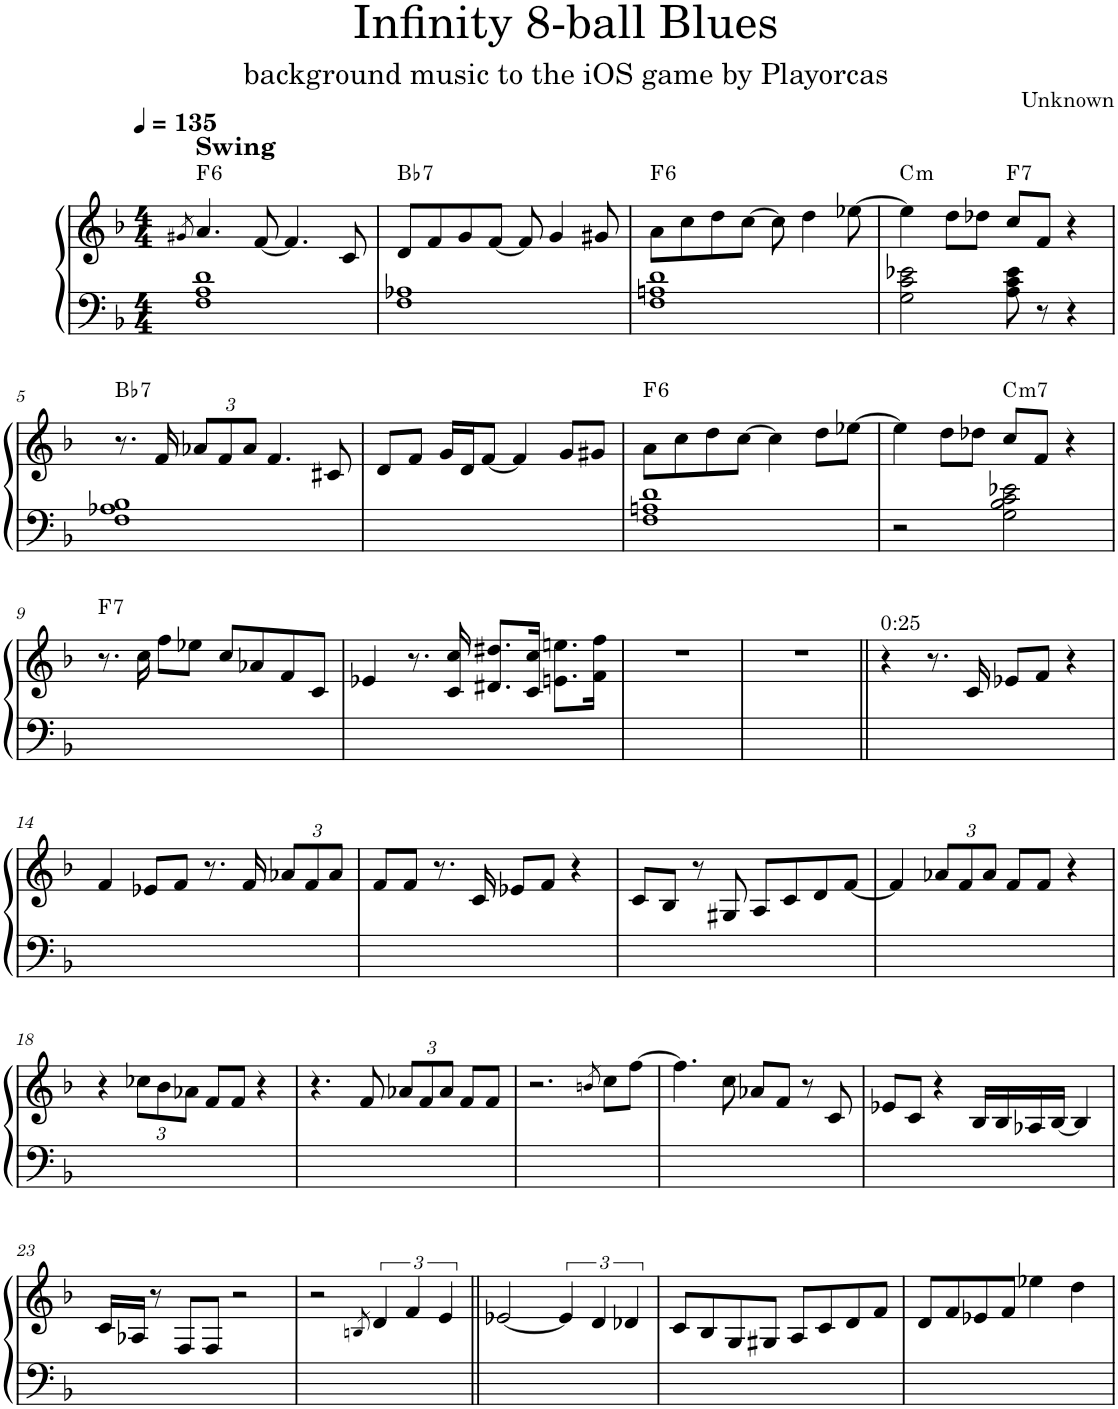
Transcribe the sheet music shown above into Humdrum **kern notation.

**kern	**kern	**harte
*part1	*part1	*part1
*staff2	*staff1	*
*I"Piano	*	*
*I'Pno.	*	*
*clefF4	*clefG2	*
*k[b-]	*k[b-]	*
*M4/4	*M4/4	*
*MM135	*MM135	*
=1	=1	=1
.	8qg#X/	.
!	!LO:TX:a:B:t=Swing	!LO:H:kt=6
1F 1A 1d	4.a/	F:maj6
.	[8f/	.
.	4.f/]	.
.	8c/	.
=2	=2	=2
!	!	!LO:H:kt=7
1F 1A-X	8d/L	Bb:7
.	8f/	.
.	8g/	.
.	[8f/J	.
.	8f/]	.
.	4g/	.
.	8g#X/	.
=3	=3	=3
!	!	!LO:H:kt=6
1F 1An 1d	8a\L	F:maj6
.	8cc\	.
.	8dd\	.
.	[8cc\J	.
.	8cc\]	.
.	4dd\	.
.	[8ee-X\	.
=4	=4	=4
!	!	!LO:H:kt=m
2G\ 2c\ 2e-X\	4ee-\]	C:min
.	8dd\L	.
.	8dd-X\J	.
!	!	!LO:H:kt=7
8A\ 8c\ 8e-\	8cc/L	F:7
8r	8f/J	.
4r	4r	.
!!LO:LB:g=z
=5	=5	=5
!	!	!LO:H:kt=7
1F 1A-X 1B-	8.r	Bb:7
.	16f/	.
*	*Xbrackettup	*
.	12a-X/L	.
.	12f/	.
.	12a-/J	.
.	4.f/	.
.	8c#X/	.
=6	=6	=6
1ryy	8d/L	.
.	8f/J	.
.	16g/LL	.
.	16d/J	.
.	[8f/J	.
.	4f/]	.
.	8g/L	.
.	8g#X/J	.
=7	=7	=7
!	!	!LO:H:kt=6
1F 1An 1d	8a\L	F:maj6
.	8cc\	.
.	8dd\	.
.	[8cc\J	.
.	4cc\]	.
.	8dd\L	.
.	[8ee-X\J	.
=8	=8	=8
2r	4ee-\]	.
.	8dd\L	.
.	8dd-X\J	.
!	!	!LO:H:kt=m7
2G\ 2B-\ 2c\ 2e-X\	8cc/L	C:min7
.	8f/J	.
.	4r	.
!!LO:LB:g=z
=9	=9	=9
!	!	!LO:H:kt=7
1ryy	8.r	F:7
.	16cc\	.
.	8ff\L	.
.	8ee-X\J	.
.	8cc/L	.
.	8a-X/	.
.	8f/	.
!	!	!LO:H:kt=N.C.
.	8c/J	N
=10	=10	=10
1ryy	4e-X/	.
.	8.r	.
.	16c/ 16cc/	.
.	8.d#X/ 8.dd#X/L	.
.	16c/ 16cc/Jk	.
.	8.en\ 8.een\L	.
.	16f\ 16ff\Jk	.
=11	=11	=11
1ryy	1r	.
=12	=12	=12
1ryy	1r	.
=13||	=13||	=13||
!	!LO:TX:a:t=0&colon;25	!
1ryy	4r	.
.	8.r	.
.	16c/	.
.	8e-X/L	.
.	8f/J	.
.	4r	.
!!LO:LB:g=z
=14	=14	=14
1ryy	4f/	.
.	8e-X/L	.
.	8f/J	.
.	8.r	.
.	16f/	.
.	12a-X/L	.
.	12f/	.
.	12a-/J	.
=15	=15	=15
1ryy	8f/L	.
.	8f/J	.
.	8.r	.
.	16c/	.
.	8e-X/L	.
.	8f/J	.
.	4r	.
=16	=16	=16
1ryy	8c/L	.
.	8B-/J	.
.	8r	.
.	8G#X/	.
.	8A/L	.
.	8c/	.
.	8d/	.
.	[8f/J	.
=17	=17	=17
1ryy	4f/]	.
.	12a-X/L	.
.	12f/	.
.	12a-/J	.
.	8f/L	.
.	8f/J	.
.	4r	.
!!LO:LB:g=z
=18	=18	=18
1ryy	4r	.
.	12cc-X\L	.
.	12b-\	.
.	12a-X\J	.
.	8f/L	.
.	8f/J	.
.	4r	.
=19	=19	=19
1ryy	4.r	.
.	8f/	.
.	12a-X/L	.
.	12f/	.
.	12a-/J	.
.	8f/L	.
.	8f/J	.
=20	=20	=20
1ryy	2.r	.
.	8qbn/	.
.	8cc\L	.
.	[8ff\J	.
=21	=21	=21
1ryy	4.ff\]	.
.	8cc\	.
.	8a-X/L	.
.	8f/J	.
.	8r	.
.	8c/	.
=22	=22	=22
1ryy	8e-X/L	.
.	8c/J	.
.	4r	.
.	16B-/LL	.
.	16B-/	.
.	16A-X/	.
.	[16B-/JJ	.
.	4B-/]	.
!!LO:LB:g=z
=23	=23	=23
1ryy	16c/LL	.
.	16A-X/JJ	.
.	8r	.
.	8F/L	.
.	8F/J	.
.	2r	.
=24	=24	=24
1ryy	2r	.
.	8qBn/	.
*	*brackettup	*
.	6d/	.
.	6f/	.
.	6e/	.
=25||	=25||	=25||
1ryy	[2e-X/	.
.	6e-/]	.
.	6d/	.
.	6d-X/	.
=26	=26	=26
1ryy	8c/L	.
.	8B-/	.
.	8G/	.
.	8G#X/J	.
.	8A/L	.
.	8c/	.
.	8d/	.
.	8f/J	.
=27	=27	=27
1ryy	8d/L	.
.	8f/	.
.	8e-X/	.
.	8f/J	.
.	4ee-X\	.
.	4dd\	.
=	=	=
*-	*-	*-
